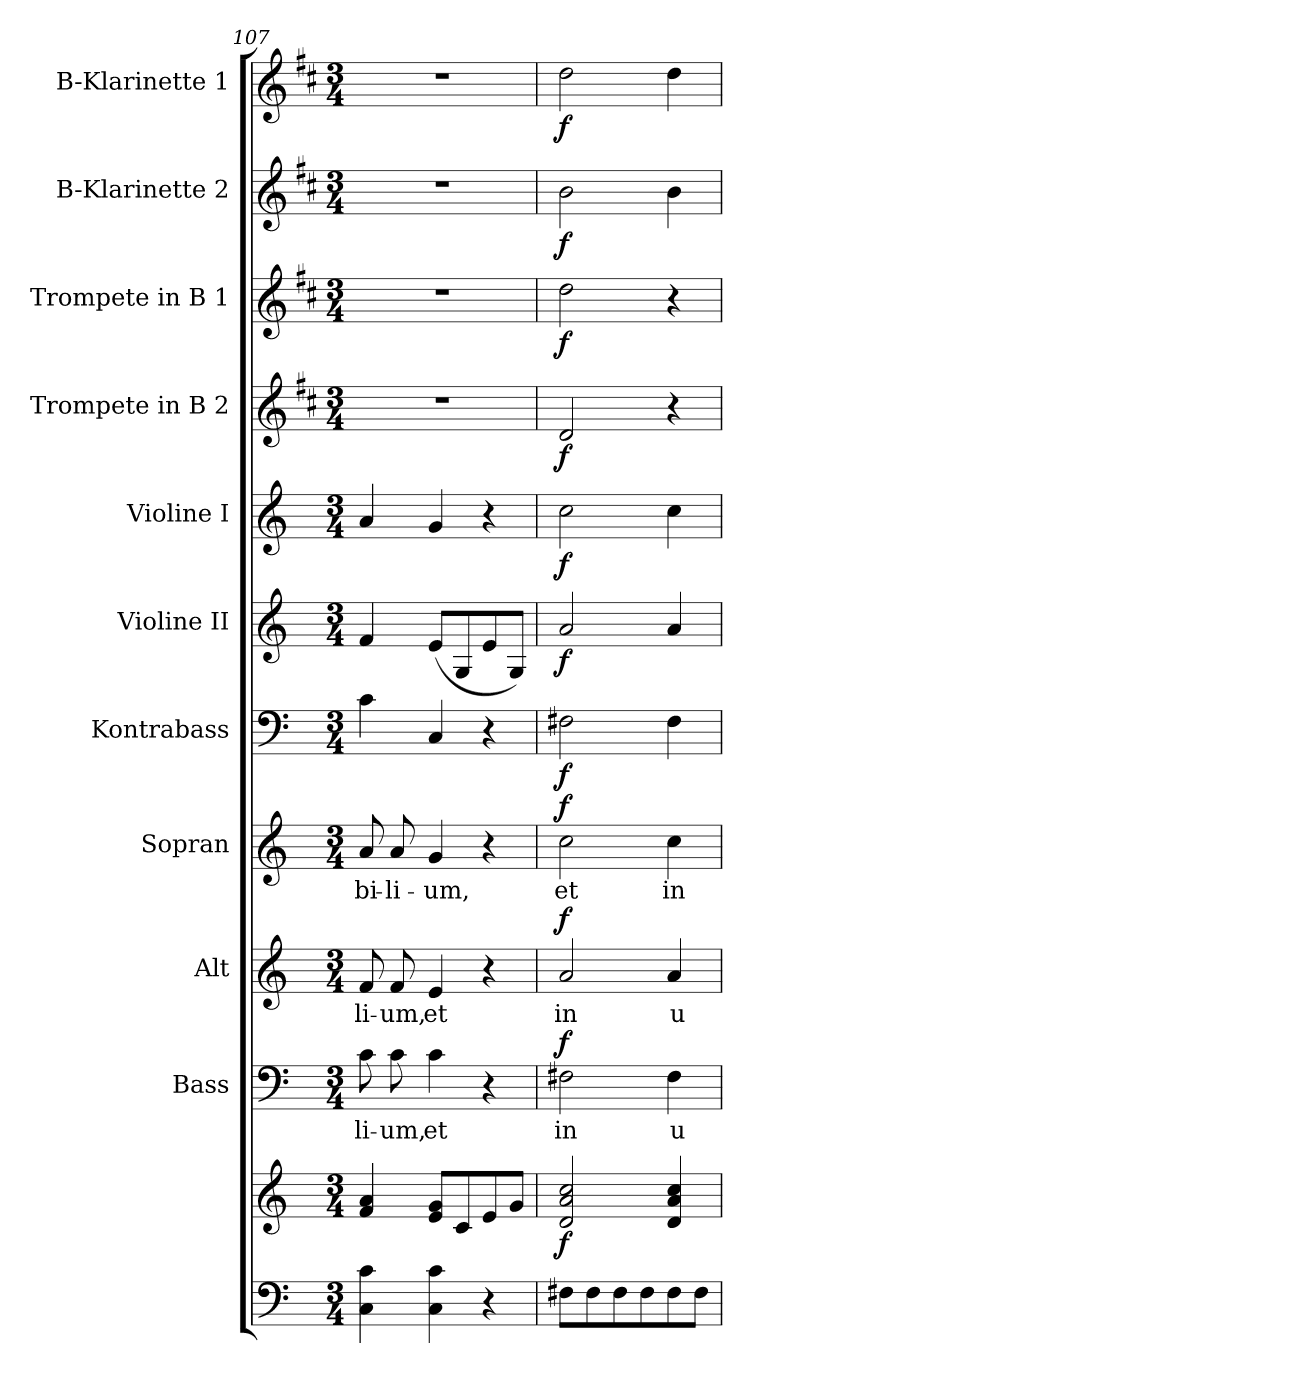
**kern	**kern	**dynam	**kern	**text	**dynam	**kern	**text	**dynam	**kern	**text	**dynam	**kern	**dynam	**kern	**dynam	**kern	**dynam	**kern	**dynam	**kern	**dynam	**kern	**dynam	**kern	**dynam
*part11	*part11	*part11	*part10	*part10	*part10	*part9	*part9	*part9	*part8	*part8	*part8	*part7	*part7	*part6	*part6	*part5	*part5	*part4	*part4	*part3	*part3	*part2	*part2	*part1	*part1
*staff12	*staff11	*staff11/12	*staff10	*staff10	*staff10	*staff9	*staff9	*staff9	*staff8	*staff8	*staff8	*staff7	*staff7	*staff6	*staff6	*staff5	*staff5	*staff4	*staff4	*staff3	*staff3	*staff2	*staff2	*staff1	*staff1
*	*	*	*I"Bass	*	*	*I"Alt	*	*	*I"Sopran	*	*	*I"Kontrabass	*	*I"Violine II	*	*I"Violine I	*	*I"Trompete in B 2	*	*I"Trompete in B 1	*	*I"B-Klarinette 2	*	*I"B-Klarinette 1	*
*	*	*	*I'B.	*	*	*I'A.	*	*	*I'S.	*	*	*I'Kb.	*	*I'Vl. II	*	*I'Vl. I	*	*I'Tr. 2	*	*I'Tr. 1	*	*I'B Kl. 2	*	*I'B Kl. 1	*
*clefF4	*clefG2	*	*clefF4	*	*	*clefG2	*	*	*clefG2	*	*	*clefF4	*	*clefG2	*	*clefG2	*	*clefG2	*	*clefG2	*	*clefG2	*	*clefG2	*
*	*	*	*	*	*	*	*	*	*	*	*	*ITrd7c12	*	*	*	*	*	*ITrd1c2	*	*ITrd1c2	*	*ITrd1c2	*	*ITrd1c2	*
*k[]	*k[]	*	*k[]	*	*	*k[]	*	*	*k[]	*	*	*k[]	*	*k[]	*	*k[]	*	*k[]	*	*k[]	*	*k[]	*	*k[]	*
*C:	*C:	*	*C:	*	*	*C:	*	*	*C:	*	*	*C:	*	*C:	*	*C:	*	*C:	*	*C:	*	*C:	*	*C:	*
*M3/4	*M3/4	*	*M3/4	*	*	*M3/4	*	*	*M3/4	*	*	*M3/4	*	*M3/4	*	*M3/4	*	*M3/4	*	*M3/4	*	*M3/4	*	*M3/4	*
=107	=107	=107	=107	=107	=107	=107	=107	=107	=107	=107	=107	=107	=107	=107	=107	=107	=107	=107	=107	=107	=107	=107	=107	=107	=107
!	!	!	!	!LO:LY:b	!	!	!LO:LY:b	!	!	!LO:LY:b	!	!	!	!	!	!	!	!	!	!	!	!	!	!	!
4C\ 4c\	4f/ 4a/	.	8c\	-li-	.	8f/	-li-	.	8a/	-bi-	.	4C\	.	4f/	.	4a/	.	2.r	.	2.r	.	2.r	.	2.r	.
!	!	!	!	!LO:LY:b	!	!	!LO:LY:b	!	!	!LO:LY:b	!	!	!	!	!	!	!	!	!	!	!	!	!	!	!
.	.	.	8c\	-um,	.	8f/	-um,	.	8a/	-li-	.	.	.	.	.	.	.	.	.	.	.	.	.	.	.
!	!	!	!	!LO:LY:b	!	!	!LO:LY:b	!	!	!LO:LY:b	!	!	!	!	!	!	!	!	!	!	!	!	!	!	!
4C\ 4c\	8e/ 8g/L	.	4c\	et	.	4e/	et	.	4g/	-um,	.	4CC/	.	(<8e/L	.	4g/	.	.	.	.	.	.	.	.	.
.	8c/	.	.	.	.	.	.	.	.	.	.	.	.	8G/	.	.	.	.	.	.	.	.	.	.	.
4r	8e/	.	4r	.	.	4r	.	.	4r	.	.	4r	.	8e/	.	4r	.	.	.	.	.	.	.	.	.
.	8g/J	.	.	.	.	.	.	.	.	.	.	.	.	8G/J)	.	.	.	.	.	.	.	.	.	.	.
!!LO:PB:g=z
=108	=108	=108	=108	=108	=108	=108	=108	=108	=108	=108	=108	=108	=108	=108	=108	=108	=108	=108	=108	=108	=108	=108	=108	=108	=108
!	!	!LO:DY:b	!	!LO:LY:b	!LO:DY:a	!	!LO:LY:b	!LO:DY:a	!	!LO:LY:b	!LO:DY:a	!	!LO:DY:b	!	!LO:DY:b	!	!LO:DY:b	!	!LO:DY:b	!	!LO:DY:b	!	!LO:DY:b	!	!LO:DY:b
8F#X\L	2d/ 2a/ 2cc/	f	2F#X\	in	f	2a/	in	f	2cc\	et	f	2FF#X\	f	2a/	f	2cc\	f	2c/	f	2cc\	f	2a\	f	2cc\	f
8F#\	.	.	.	.	.	.	.	.	.	.	.	.	.	.	.	.	.	.	.	.	.	.	.	.	.
8F#\	.	.	.	.	.	.	.	.	.	.	.	.	.	.	.	.	.	.	.	.	.	.	.	.	.
8F#\	.	.	.	.	.	.	.	.	.	.	.	.	.	.	.	.	.	.	.	.	.	.	.	.	.
!	!	!	!	!LO:LY:b	!	!	!LO:LY:b	!	!	!LO:LY:b	!	!	!	!	!	!	!	!	!	!	!	!	!	!	!
8F#\	4d/ 4a/ 4cc/	.	4F#\	u-	.	4a/	u-	.	4cc\	in	.	4FF#\	.	4a/	.	4cc\	.	4r	.	4r	.	4a\	.	4cc\	.
8F#\J	.	.	.	.	.	.	.	.	.	.	.	.	.	.	.	.	.	.	.	.	.	.	.	.	.
=	=	=	=	=	=	=	=	=	=	=	=	=	=	=	=	=	=	=	=	=	=	=	=	=	=
*-	*-	*-	*-	*-	*-	*-	*-	*-	*-	*-	*-	*-	*-	*-	*-	*-	*-	*-	*-	*-	*-	*-	*-	*-	*-
